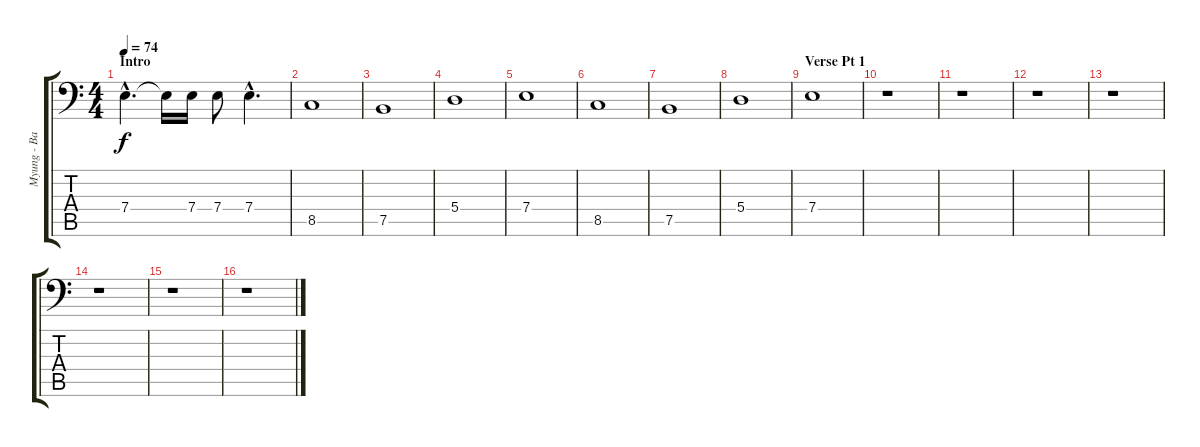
\track ("Myung - Bass" "Myung - Ba") {instrument electricbassfinger}
\staff {score tabs}
\tuning (C3 G2 D2 A1 E1 B0) {hide}
\ts (4 4)
\section ("" "Intro")
\tempo 74
\clef f4
\ks c
7.4{hac}.4{d dy f instrument electricbassfinger} 7.4{t}.16 7.4.16 7.4.8 7.4{hac}.4{d} |
8.5.1 |
7.5.1 |
5.4.1 |
7.4.1 |
8.5.1 |
7.5.1 |
5.4.1 |
\section ("" "Verse Pt 1")
7.4.1 |
r.1 |
r.1 |
r.1 |
r.1 |
r.1 |
r.1 |
r.1
